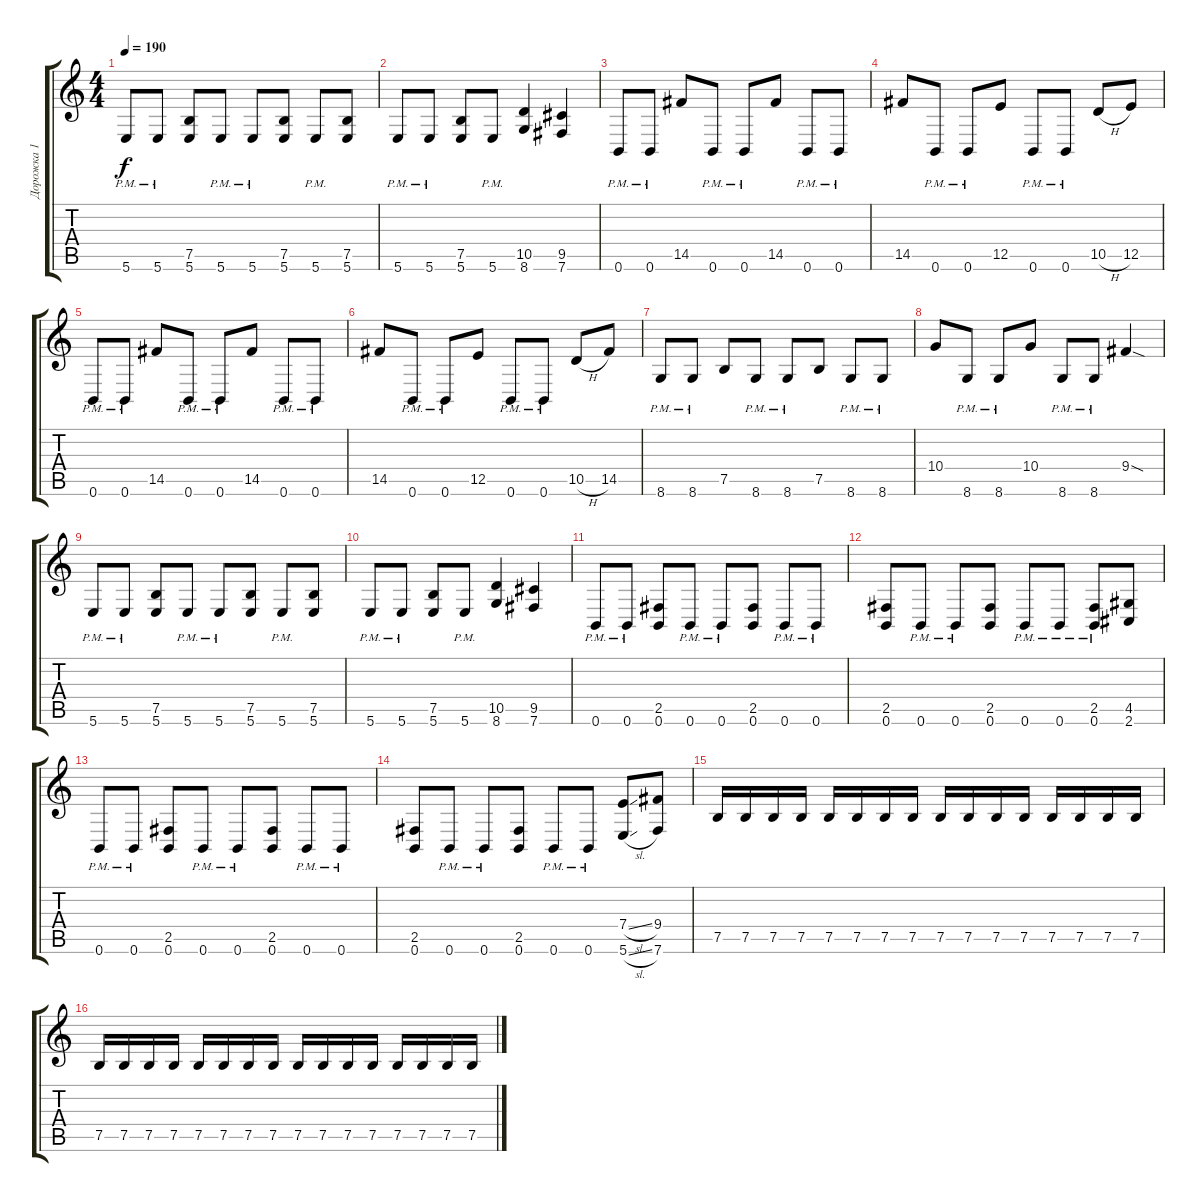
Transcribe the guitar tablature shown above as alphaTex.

\track ("Дорожка 1" "Дорожка 1") {instrument distortionguitar}
\staff {score tabs}
\tuning (B3 Gb3 D3 A2 E2 B1) {hide}
\ts (4 4)
\tempo 190
\clef g2
\ks c
5.6{pm}.8{dy f} 5.6{pm}.8 (7.5 5.6).8 5.6{pm}.8 5.6{pm}.8 (7.5 5.6).8 5.6{pm}.8 (7.5 5.6).8 |
5.6{pm}.8 5.6{pm}.8 (7.5 5.6).8 5.6{pm}.8 (10.5 8.6).4 (9.5 7.6).4 |
0.6{pm}.8 0.6{pm}.8 14.5.8 0.6{pm}.8 0.6{pm}.8 14.5.8 0.6{pm}.8 0.6{pm}.8 |
14.5.8 0.6{pm}.8 0.6{pm}.8 12.5.8 0.6{pm}.8 0.6{pm}.8 10.5{h}.8 12.5.8 |
0.6{pm}.8 0.6{pm}.8 14.5.8 0.6{pm}.8 0.6{pm}.8 14.5.8 0.6{pm}.8 0.6{pm}.8 |
14.5.8 0.6{pm}.8 0.6{pm}.8 12.5.8 0.6{pm}.8 0.6{pm}.8 10.5{h}.8 14.5.8 |
8.6{pm}.8 8.6{pm}.8 7.5.8 8.6{pm}.8 8.6{pm}.8 7.5.8 8.6{pm}.8 8.6{pm}.8 |
10.4.8 8.6{pm}.8 8.6{pm}.8 10.4.8 8.6{pm}.8 8.6{pm}.8 9.4{sod}.4 |
5.6{pm}.8 5.6{pm}.8 (7.5 5.6).8 5.6{pm}.8 5.6{pm}.8 (7.5 5.6).8 5.6{pm}.8 (7.5 5.6).8 |
5.6{pm}.8 5.6{pm}.8 (7.5 5.6).8 5.6{pm}.8 (10.5 8.6).4 (9.5 7.6).4 |
0.6{pm}.8 0.6{pm}.8 (2.5 0.6).8 0.6{pm}.8 0.6{pm}.8 (2.5 0.6).8 0.6{pm}.8 0.6{pm}.8 |
(2.5 0.6).8 0.6{pm}.8 0.6{pm}.8 (2.5 0.6).8 0.6{pm}.8 0.6{pm}.8 (2.5 0.6{pm}).8 (4.5 2.6).8 |
0.6{pm}.8 0.6{pm}.8 (2.5 0.6).8 0.6{pm}.8 0.6{pm}.8 (2.5 0.6).8 0.6{pm}.8 0.6{pm}.8 |
(2.5 0.6).8 0.6{pm}.8 0.6{pm}.8 (2.5 0.6).8 0.6{pm}.8 0.6{pm}.8 (7.4{sl} 5.6{sl}).8 (9.4 7.6).8 |
7.5.16 7.5.16 7.5.16 7.5.16 7.5.16 7.5.16 7.5.16 7.5.16 7.5.16 7.5.16 7.5.16 7.5.16 7.5.16 7.5.16 7.5.16 7.5.16 |
7.5.16 7.5.16 7.5.16 7.5.16 7.5.16 7.5.16 7.5.16 7.5.16 7.5.16 7.5.16 7.5.16 7.5.16 7.5.16 7.5.16 7.5.16 7.5.16
